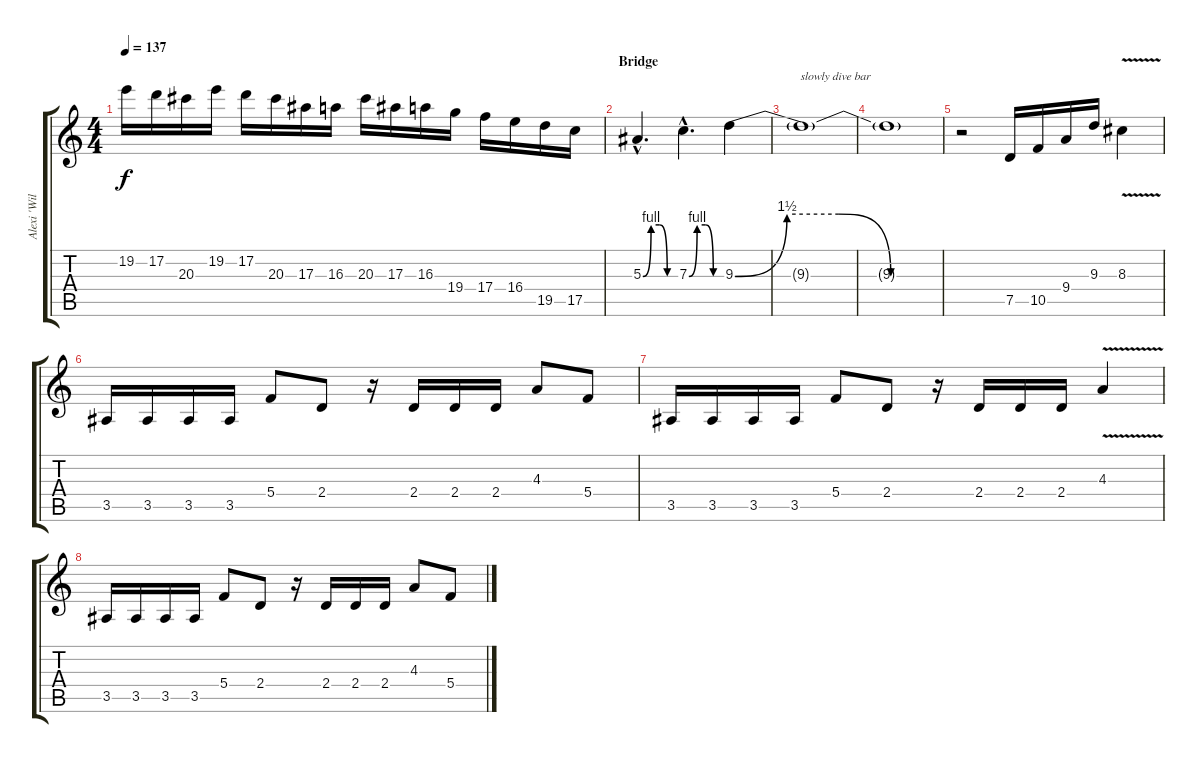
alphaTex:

\track ("Alexi 'Wildchild' Laiho" "Alexi 'Wil") {instrument distortionguitar}
\staff {score tabs}
\tuning (D4 A3 F3 C3 G2 D2) {hide}
\ts (4 4)
\tempo 137
\clef g2
\ks c
19.2.16{dy f} 17.2.16 20.3.16 19.2.16 17.2.16 20.3.16 17.3.16 16.3.16 20.3.16 17.3.16 16.3.16 19.4.16 17.4.16 16.4.16 19.5.16 17.5.16 |
\section ("" "Bridge")
5.3{be (custom 0 0 15 4 30 4 45 0 60 0) hac}.4{d instrument guitarharmonics} 7.3{be (custom 0 0 15 4 30 4 45 0 60 0) hac}.4{d} 9.3{be (custom 0 0 15 6 30 6 45 0 60 0)}.4 |
9.3{t}.1{txt "slowly dive bar"} |
9.3{t}.1 |
r.2 7.5.16{instrument distortionguitar} 10.5.16 9.4.16 9.3.16 8.3{v}.4{instrument guitarharmonics} |
3.5.16{instrument distortionguitar} 3.5.16 3.5.16 3.5.16 5.4.8 2.4.8 r.16 2.4.16 2.4.16 2.4.16 4.3.8 5.4.8 |
3.5.16 3.5.16 3.5.16 3.5.16 5.4.8 2.4.8 r.16 2.4.16 2.4.16 2.4.16 4.3{v}.4{instrument guitarharmonics} |
3.5.16{instrument distortionguitar} 3.5.16 3.5.16 3.5.16 5.4.8 2.4.8 r.16 2.4.16 2.4.16 2.4.16 4.3.8 5.4.8
